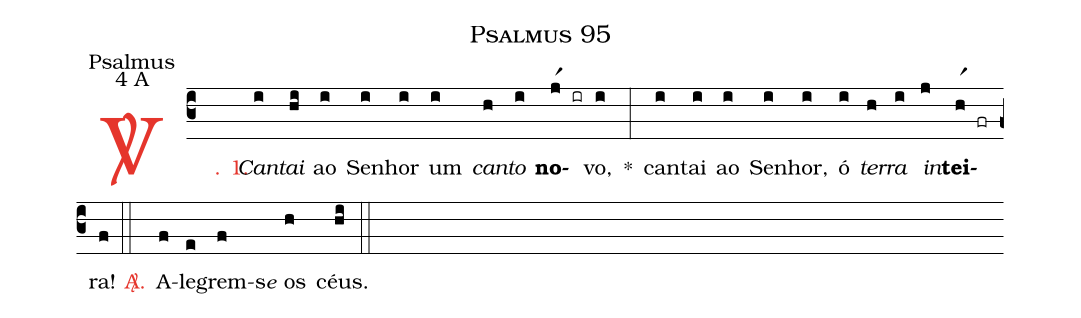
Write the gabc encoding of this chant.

name: Psalmus 95;
office-part: Psalmus;
mode: 4;
mode-differentia: A;
%%
(c3)

<c><sp>V/</sp>. 1.</c>() <i>Can</i>(i)<i>tai</i>(hi) ao(i) Se(i)nhor(i) um(i) <i>can</i>(h)<i>to</i>(i) <b>no</b>(jr1 ir)vo,(i) *(:) can(i)tai(i) ao(i) Se(i)nhor,(i) ó(i) <i>ter</i>(h)<i>ra</i>(i) <i>in</i>(j)<b>tei</b>(hr1 fr)ra!(f)

(::)

<c><sp>A/</sp>.</c>() A(f)le(e)grem(f)-s<e>e</e> os(h) céus.(hi)

(::)
